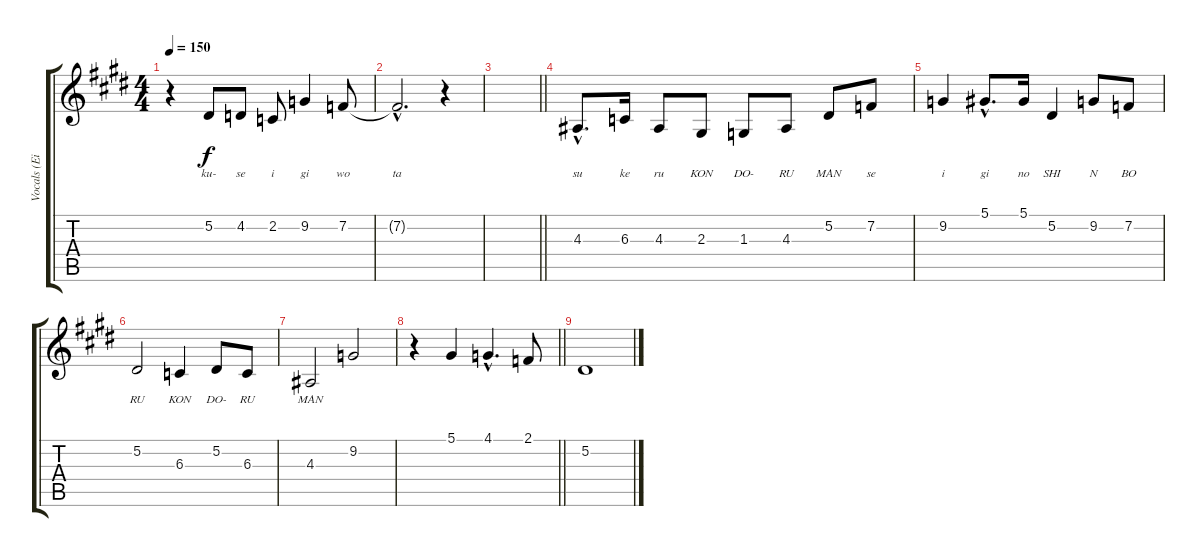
\track ("Vocals (Eizo)" "Vocals (Ei") {instrument flute}
\staff {score tabs}
\tuning (Eb4 Bb3 Gb3 Db3 Ab2 Eb2) {hide}
\ts (4 4)
\tempo 150
\clef g2
\ks e
r.4{dy f} 5.2.8{lyrics (0 "ku-") lyrics (1 "") lyrics (2 "") lyrics (3 "") lyrics (4 "")} 4.2.8{lyrics (0 "se") lyrics (1 "") lyrics (2 "") lyrics (3 "") lyrics (4 "")} 2.2.8{lyrics (0 "i") lyrics (1 "") lyrics (2 "") lyrics (3 "") lyrics (4 "")} 9.2.4{lyrics (0 "gi") lyrics (1 "") lyrics (2 "") lyrics (3 "") lyrics (4 "")} 7.2.8{lyrics (0 "wo") lyrics (1 "") lyrics (2 "") lyrics (3 "") lyrics (4 "")} |
7.2{hac t}.2{d lyrics (0 "ta") lyrics (1 "") lyrics (2 "") lyrics (3 "") lyrics (4 "")} r.4 |
\barLineRight lightlight
|
4.3{hac}.8{d lyrics (0 "su") lyrics (1 "") lyrics (2 "") lyrics (3 "") lyrics (4 "")} 6.3.16{lyrics (0 "ke") lyrics (1 "") lyrics (2 "") lyrics (3 "") lyrics (4 "")} 4.3.8{lyrics (0 "ru") lyrics (1 "") lyrics (2 "") lyrics (3 "") lyrics (4 "")} 2.3.8{lyrics (0 "KON") lyrics (1 "") lyrics (2 "") lyrics (3 "") lyrics (4 "")} 1.3.8{lyrics (0 "DO-") lyrics (1 "") lyrics (2 "") lyrics (3 "") lyrics (4 "")} 4.3.8{lyrics (0 "RU") lyrics (1 "") lyrics (2 "") lyrics (3 "") lyrics (4 "")} 5.2.8{lyrics (0 "MAN") lyrics (1 "") lyrics (2 "") lyrics (3 "") lyrics (4 "")} 7.2.8{lyrics (0 "se") lyrics (1 "") lyrics (2 "") lyrics (3 "") lyrics (4 "")} |
9.2.4{lyrics (0 "i") lyrics (1 "") lyrics (2 "") lyrics (3 "") lyrics (4 "")} 5.1{hac}.8{d lyrics (0 "gi") lyrics (1 "") lyrics (2 "") lyrics (3 "") lyrics (4 "")} 5.1.16{lyrics (0 "no") lyrics (1 "") lyrics (2 "") lyrics (3 "") lyrics (4 "")} 5.2.4{lyrics (0 "SHI") lyrics (1 "") lyrics (2 "") lyrics (3 "") lyrics (4 "")} 9.2.8{lyrics (0 "N") lyrics (1 "") lyrics (2 "") lyrics (3 "") lyrics (4 "")} 7.2.8{lyrics (0 "BO") lyrics (1 "") lyrics (2 "") lyrics (3 "") lyrics (4 "")} |
5.2.2{lyrics (0 "RU") lyrics (1 "") lyrics (2 "") lyrics (3 "") lyrics (4 "")} 6.3.4{lyrics (0 "KON") lyrics (1 "") lyrics (2 "") lyrics (3 "") lyrics (4 "")} 5.2.8{lyrics (0 "DO-") lyrics (1 "") lyrics (2 "") lyrics (3 "") lyrics (4 "")} 6.3.8{lyrics (0 "RU") lyrics (1 "") lyrics (2 "") lyrics (3 "") lyrics (4 "")} |
4.3.2{lyrics (0 "MAN") lyrics (1 "") lyrics (2 "") lyrics (3 "") lyrics (4 "")} 9.2.2 |
\barLineRight lightlight
r.4 5.1.4 4.1{hac}.4{d} 2.1.8 |
5.2.1
